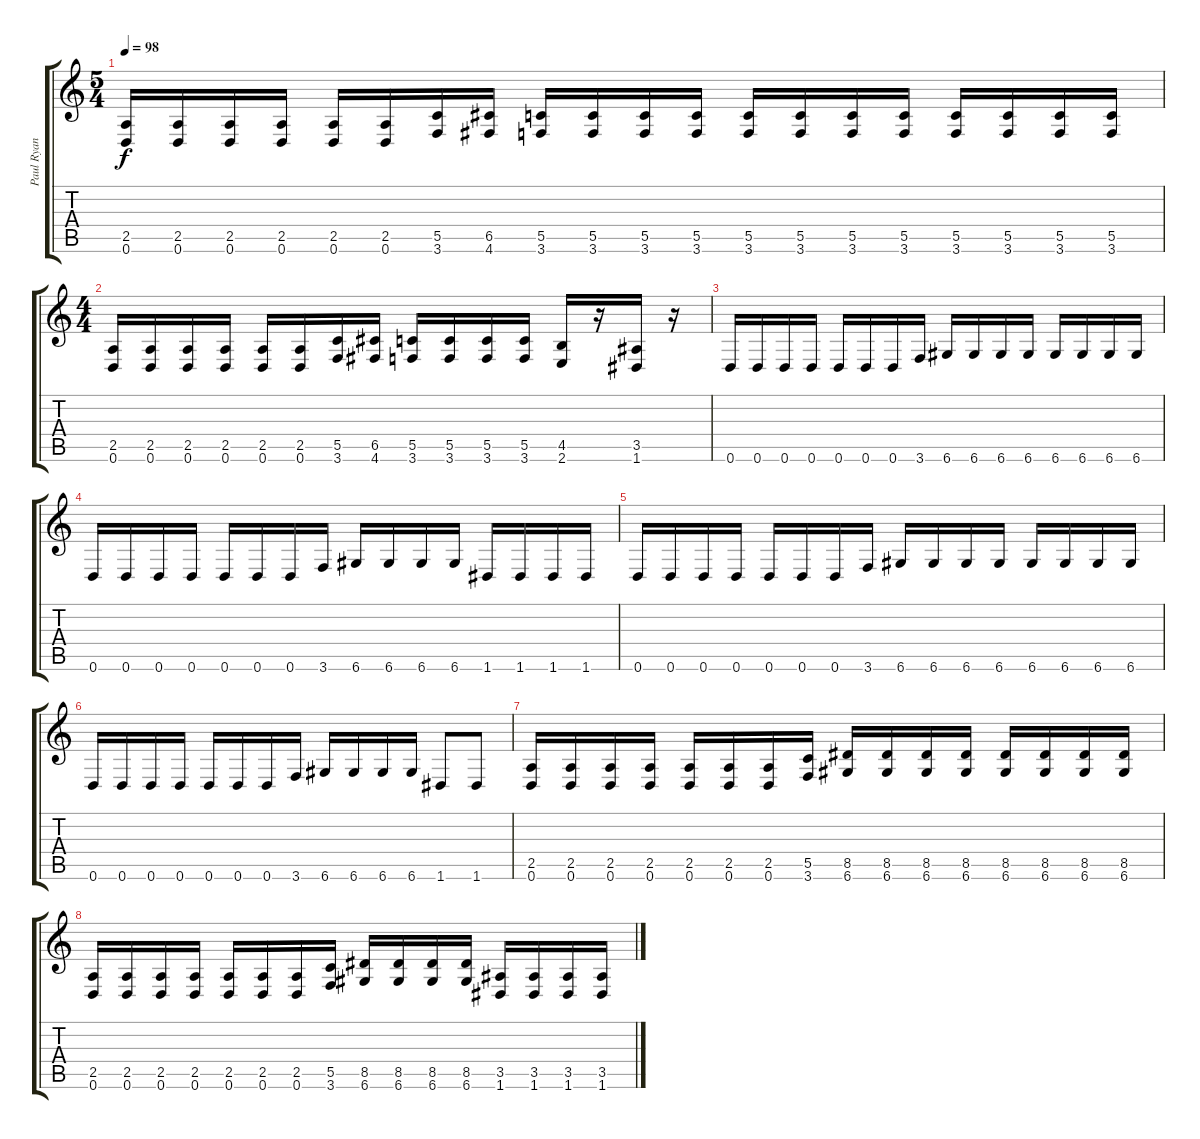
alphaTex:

\track ("Paul Ryan (Guitar)" "Paul Ryan ") {instrument distortionguitar}
\staff {score tabs}
\tuning (D4 A3 F3 C3 G2 D2) {hide}
\ts (5 4)
\tempo 98
\clef g2
\ks c
(2.5 0.6).16{dy f} (2.5 0.6).16 (2.5 0.6).16 (2.5 0.6).16 (2.5 0.6).16 (2.5 0.6).16 (5.5 3.6).16 (6.5 4.6).16 (5.5 3.6).16 (5.5 3.6).16 (5.5 3.6).16 (5.5 3.6).16 (5.5 3.6).16 (5.5 3.6).16 (5.5 3.6).16 (5.5 3.6).16 (5.5 3.6).16 (5.5 3.6).16 (5.5 3.6).16 (5.5 3.6).16 |
\ts (4 4)
(2.5 0.6).16 (2.5 0.6).16 (2.5 0.6).16 (2.5 0.6).16 (2.5 0.6).16 (2.5 0.6).16 (5.5 3.6).16 (6.5 4.6).16 (5.5 3.6).16 (5.5 3.6).16 (5.5 3.6).16 (5.5 3.6).16 (4.5 2.6).16 r.16 (3.5 1.6).16 r.16 |
0.6.16 0.6.16 0.6.16 0.6.16 0.6.16 0.6.16 0.6.16 3.6.16 6.6.16 6.6.16 6.6.16 6.6.16 6.6.16 6.6.16 6.6.16 6.6.16 |
0.6.16 0.6.16 0.6.16 0.6.16 0.6.16 0.6.16 0.6.16 3.6.16 6.6.16 6.6.16 6.6.16 6.6.16 1.6.16 1.6.16 1.6.16 1.6.16 |
0.6.16 0.6.16 0.6.16 0.6.16 0.6.16 0.6.16 0.6.16 3.6.16 6.6.16 6.6.16 6.6.16 6.6.16 6.6.16 6.6.16 6.6.16 6.6.16 |
0.6.16 0.6.16 0.6.16 0.6.16 0.6.16 0.6.16 0.6.16 3.6.16 6.6.16 6.6.16 6.6.16 6.6.16 1.6.8 1.6.8 |
(2.5 0.6).16 (2.5 0.6).16 (2.5 0.6).16 (2.5 0.6).16 (2.5 0.6).16 (2.5 0.6).16 (2.5 0.6).16 (5.5 3.6).16 (8.5 6.6).16 (8.5 6.6).16 (8.5 6.6).16 (8.5 6.6).16 (8.5 6.6).16 (8.5 6.6).16 (8.5 6.6).16 (8.5 6.6).16 |
(2.5 0.6).16 (2.5 0.6).16 (2.5 0.6).16 (2.5 0.6).16 (2.5 0.6).16 (2.5 0.6).16 (2.5 0.6).16 (5.5 3.6).16 (8.5 6.6).16 (8.5 6.6).16 (8.5 6.6).16 (8.5 6.6).16 (3.5 1.6).16 (3.5 1.6).16 (3.5 1.6).16 (3.5 1.6).16
